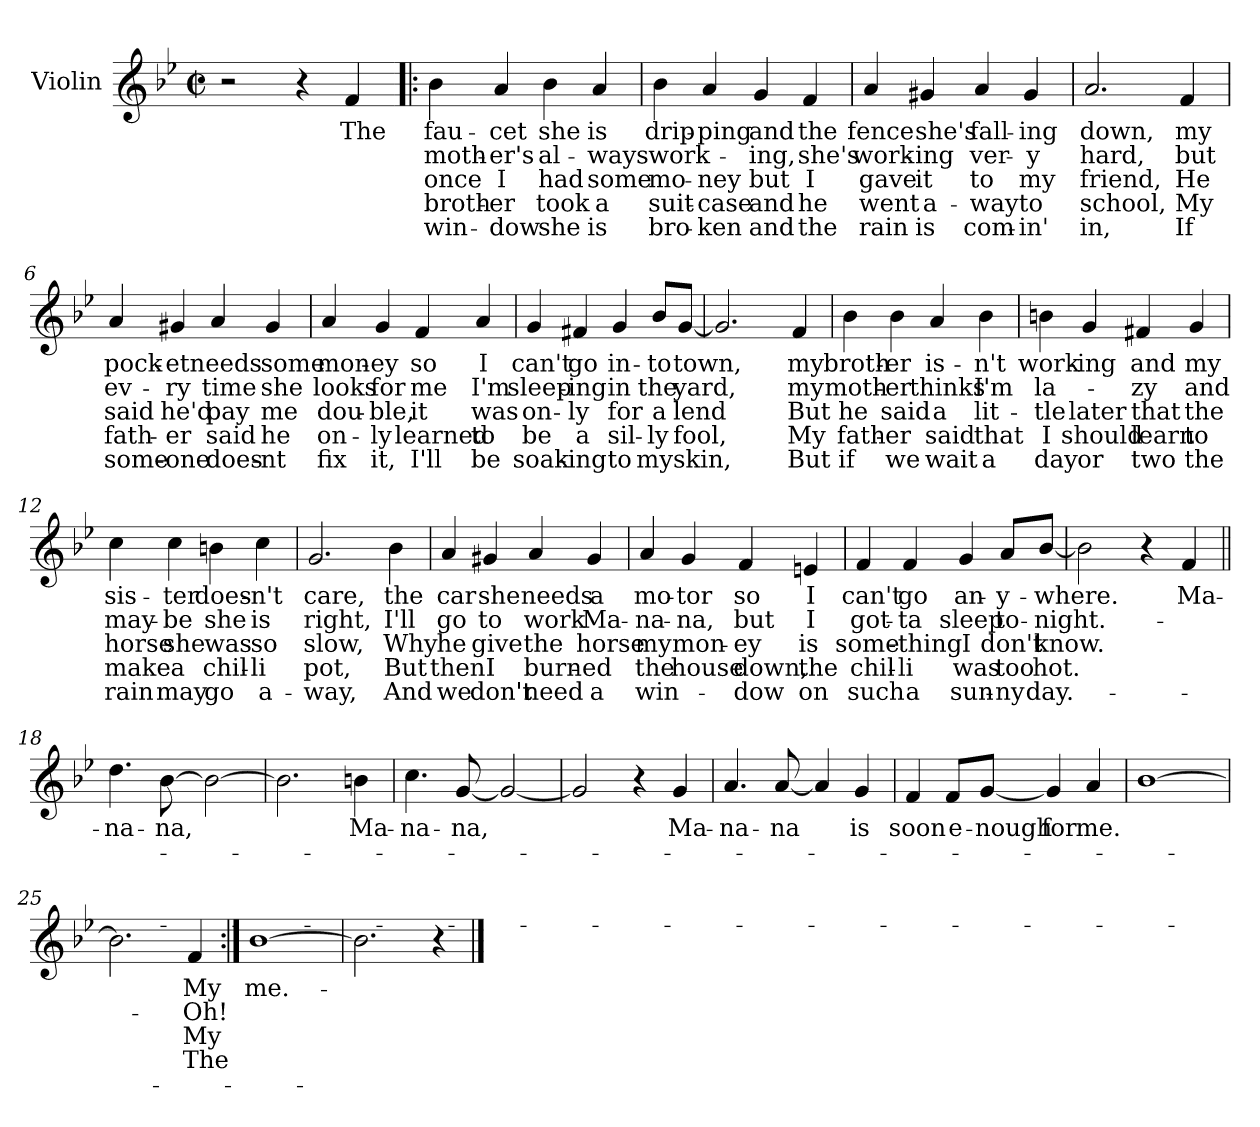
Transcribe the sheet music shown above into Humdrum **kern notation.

**kern	**text	**text	**text	**text	**text
*part1	*part1	*part1	*part1	*part1	*part1
*staff1	*staff1	*staff1	*staff1	*staff1	*staff1
*I"Violin	*	*	*	*	*
*I'Vln	*	*	*	*	*
*clefG2	*	*	*	*	*
*k[b-e-]	*	*	*	*	*
*B-:	*	*	*	*	*
*M2/2	*	*	*	*	*
*met(c|)	*	*	*	*	*
=1	=1	=1	=1	=1	=1
2r	.	.	.	.	.
4r	.	.	.	.	.
4f/	The	.	.	.	.
=2!|:	=2!|:	=2!|:	=2!|:	=2!|:	=2!|:
4b-\	fau-	moth-	once	broth-	win-
4a/	-cet	-er's	I	-er	-dow
4b-\	she	al-	had	took	she
4a/	is	-ways	some	a	is
=3	=3	=3	=3	=3	=3
4b-\	drip-	work-	mo-	suit-	bro-
4a/	-ping	.	-ney	-case	-ken
4g/	and	-ing,	but	and	and
4f/	the	she's	I	he	the
=4	=4	=4	=4	=4	=4
4a/	fence	work-	gave	went	rain
4g#X/	she's	-ing	it	a-	is
4a/	fall-	ver-	to	-way	com-
4g#/	-ing	-y	my	to	-in'
!!LO:LB:g=z
=5	=5	=5	=5	=5	=5
2.a/	down,	hard,	friend,	school,	in,
4f/	my	but	He	My	If
=6	=6	=6	=6	=6	=6
4a/	pock-	ev-	said	fath-	some-
4g#X/	-et	-ry	he'd	-er	-one
4a/	needs	time	pay	said	does-
4g#/	some	she	me	he	-nt
=7	=7	=7	=7	=7	=7
4a/	mon-	looks	dou-	on-	fix
4g/	-ey	for	-ble,	-ly	it,
4f/	so	me	it	learned	I'll
4a/	I	I'm	was	to	be
=8	=8	=8	=8	=8	=8
4g/	can't	sleep-	on-	be	soak-
4f#X/	go	-ing	-ly	a	-ing
4g/	in-	in	for	sil-	to
8b-/L	-to	the	a	-ly	my
[8g/J	town,	yard,	lend	fool,	skin,
!!LO:LB:g=z
=9	=9	=9	=9	=9	=9
2.g/]	.	.	.	.	.
4f/	my	my	But	My	But
=10	=10	=10	=10	=10	=10
4b-\	broth-	moth-	he	fath-	if
4b-\	-er	-er	said	-er	we
4a/	is-	thinks	a	said	wait
4b-\	-n't	I'm	lit-	that	a
=11	=11	=11	=11	=11	=11
4bn\	work-	la-	-tle	I	day
4g/	-ing	.	later	should	or
4f#X/	and	-zy	that	learn	two
4g/	my	and	the	to	the
=12	=12	=12	=12	=12	=12
4cc\	sis-	may-	horse	make	rain
4cc\	-ter	-be	she	a	may
4bn\	does-	she	was	chil-	go
4cc\	-n't	is	so	-li	a-
!!LO:LB:g=z
=13	=13	=13	=13	=13	=13
2.g/	care,	right,	slow,	pot,	-way,
4b-\	the	I'll	Why	But	And
=14	=14	=14	=14	=14	=14
4a/	car	go	he	then	we
4g#X/	she	to	give	I	don't
4a/	needs	work	the	burn-	need
4g#/	a	Ma-	horse	-ed	a
=15	=15	=15	=15	=15	=15
4a/	mo-	-na-	my	the	win-
4g/	-tor	-na,	mon-	house	.
4f/	so	but	-ey	down,	-dow
4en/	I	I	is	the	on
=16	=16	=16	=16	=16	=16
4f/	can't	got-	some-	chil-	such
4f/	go	-ta	-thing	-li	a
4g/	an-	sleep	I	was	sun-
8a/L	-y-	to-	don't	too	-ny
[8b-/J	-where.	-night.-	know.	hot.	day.-
!!LO:LB:g=z
=17	=17	=17	=17	=17	=17
2b-\]	.	.	.	.	.
4r	.	.	.	.	.
4f/	Ma-	.	.	.	.
=18||	=18||	=18||	=18||	=18||	=18||
4.dd\	-na-	.	.	.	.
[8b-\	-na,	.	.	.	.
2b-\_	.	.	.	.	.
=19	=19	=19	=19	=19	=19
2.b-\]	.	.	.	.	.
4bn\	Ma-	.	.	.	.
=20	=20	=20	=20	=20	=20
4.cc\	-na-	.	.	.	.
[8g/	-na,	.	.	.	.
2g/_	.	.	.	.	.
!!LO:LB:g=z
=21	=21	=21	=21	=21	=21
2g/]	.	.	.	.	.
4r	.	.	.	.	.
4g/	Ma-	.	.	.	.
=22	=22	=22	=22	=22	=22
4.a/	-na-	.	.	.	.
[8a/	-na	.	.	.	.
4a/]	.	.	.	.	.
4g/	is	.	.	.	.
=23	=23	=23	=23	=23	=23
4f/	soon	.	.	.	.
8f/L	e-	.	.	.	.
[8g/J	-nough	.	.	.	.
4g/]	for	.	.	.	.
4a/	me.	.	.	.	.
=24	=24	=24	=24	=24	=24
[1b-	.	.	.	.	.
=25	=25	=25	=25	=25	=25
2.b-\]	.	.	.	.	.
4f/	My	Oh!	My	The	.
=26:|!	=26:|!	=26:|!	=26:|!	=26:|!	=26:|!
[1b-	me.-	.	.	.	.
=27	=27	=27	=27	=27	=27
2.b-\]	.	.	.	.	.
4r	.	.	.	.	.
==	==	==	==	==	==
*-	*-	*-	*-	*-	*-
